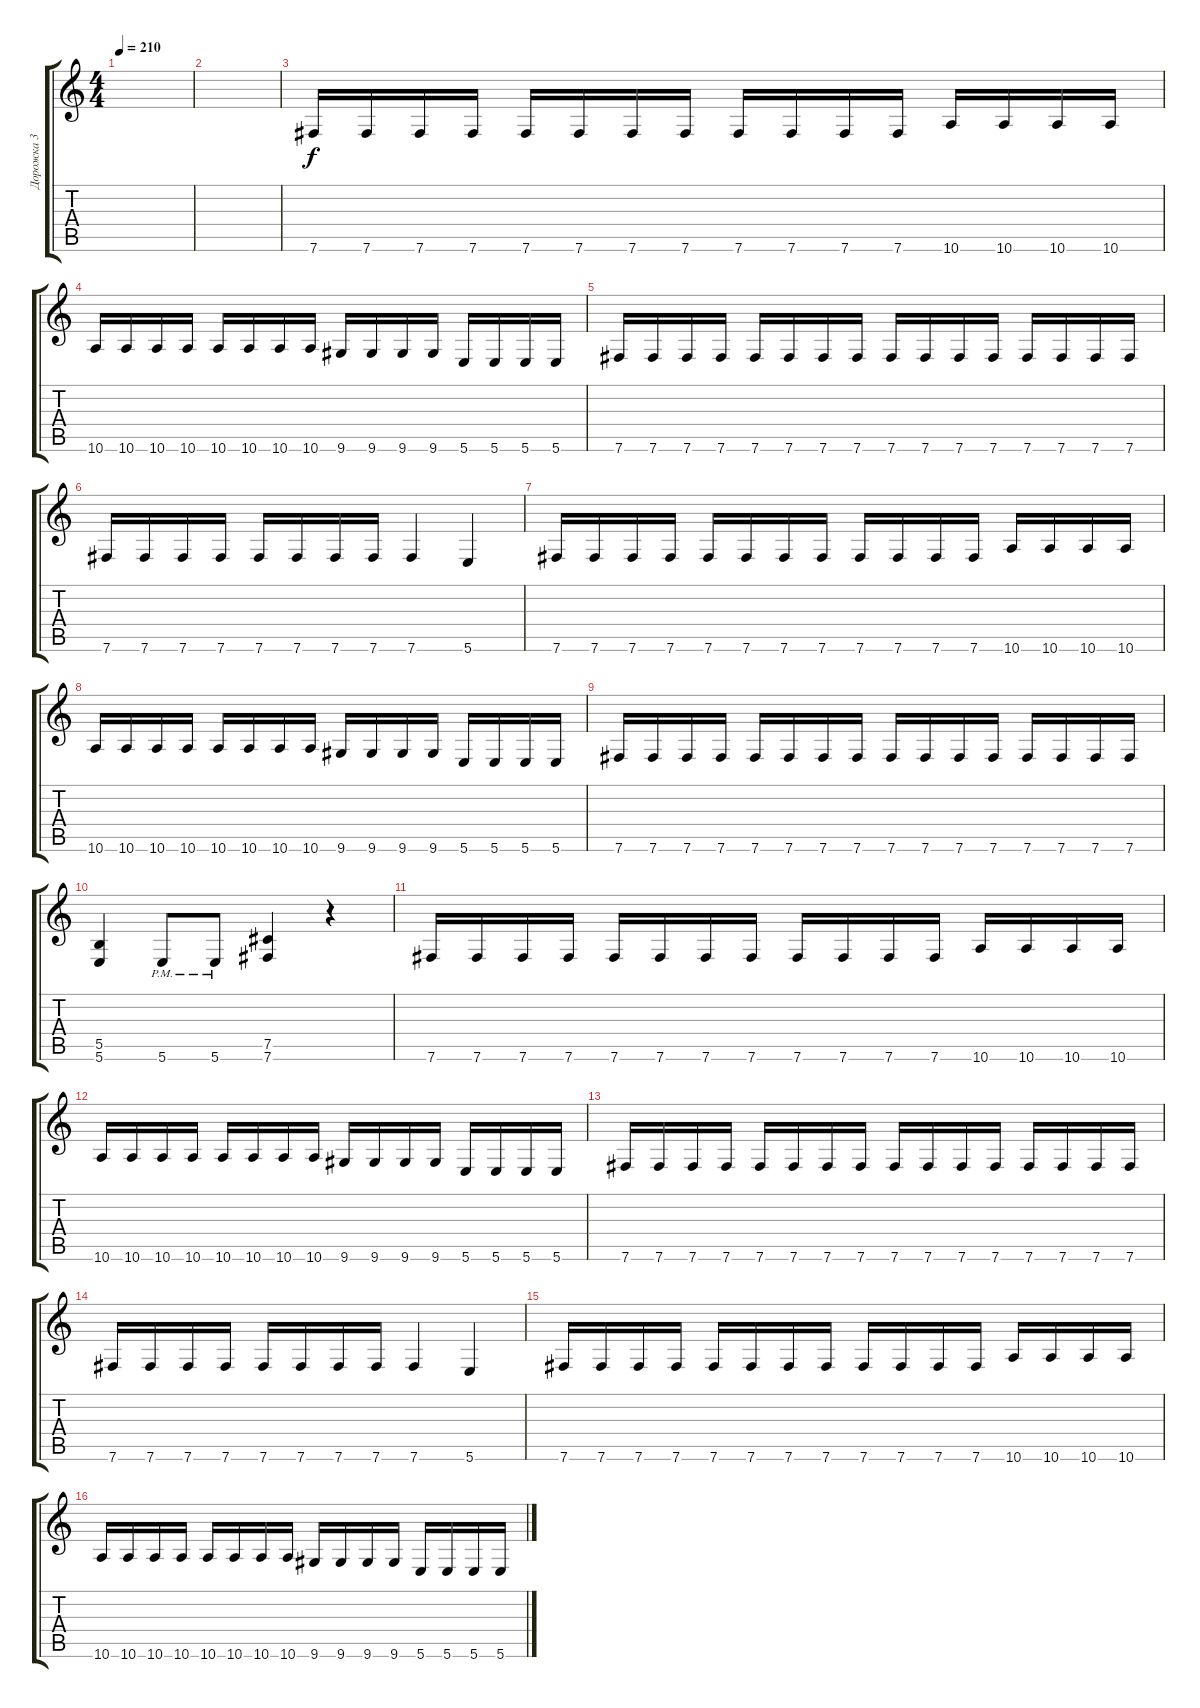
\track ("Дорожка 3" "Дорожка 3") {instrument distortionguitar}
\staff {score tabs}
\tuning (Db4 Ab3 E3 B2 Gb2 B1) {hide}
\ts (4 4)
\tempo 210
\clef g2
\ks c
|
|
7.6.16 7.6.16 7.6.16 7.6.16 7.6.16 7.6.16 7.6.16 7.6.16 7.6.16 7.6.16 7.6.16 7.6.16 10.6.16 10.6.16 10.6.16 10.6.16 |
10.6.16 10.6.16 10.6.16 10.6.16 10.6.16 10.6.16 10.6.16 10.6.16 9.6.16 9.6.16 9.6.16 9.6.16 5.6.16 5.6.16 5.6.16 5.6.16 |
7.6.16 7.6.16 7.6.16 7.6.16 7.6.16 7.6.16 7.6.16 7.6.16 7.6.16 7.6.16 7.6.16 7.6.16 7.6.16 7.6.16 7.6.16 7.6.16 |
7.6.16 7.6.16 7.6.16 7.6.16 7.6.16 7.6.16 7.6.16 7.6.16 7.6.4 5.6.4 |
7.6.16 7.6.16 7.6.16 7.6.16 7.6.16 7.6.16 7.6.16 7.6.16 7.6.16 7.6.16 7.6.16 7.6.16 10.6.16 10.6.16 10.6.16 10.6.16 |
10.6.16 10.6.16 10.6.16 10.6.16 10.6.16 10.6.16 10.6.16 10.6.16 9.6.16 9.6.16 9.6.16 9.6.16 5.6.16 5.6.16 5.6.16 5.6.16 |
7.6.16 7.6.16 7.6.16 7.6.16 7.6.16 7.6.16 7.6.16 7.6.16 7.6.16 7.6.16 7.6.16 7.6.16 7.6.16 7.6.16 7.6.16 7.6.16 |
(5.5 5.6).4 5.6{pm}.8 5.6{pm}.8 (7.5 7.6).4 r.4 |
7.6.16 7.6.16 7.6.16 7.6.16 7.6.16 7.6.16 7.6.16 7.6.16 7.6.16 7.6.16 7.6.16 7.6.16 10.6.16 10.6.16 10.6.16 10.6.16 |
10.6.16 10.6.16 10.6.16 10.6.16 10.6.16 10.6.16 10.6.16 10.6.16 9.6.16 9.6.16 9.6.16 9.6.16 5.6.16 5.6.16 5.6.16 5.6.16 |
7.6.16 7.6.16 7.6.16 7.6.16 7.6.16 7.6.16 7.6.16 7.6.16 7.6.16 7.6.16 7.6.16 7.6.16 7.6.16 7.6.16 7.6.16 7.6.16 |
7.6.16 7.6.16 7.6.16 7.6.16 7.6.16 7.6.16 7.6.16 7.6.16 7.6.4 5.6.4 |
7.6.16 7.6.16 7.6.16 7.6.16 7.6.16 7.6.16 7.6.16 7.6.16 7.6.16 7.6.16 7.6.16 7.6.16 10.6.16 10.6.16 10.6.16 10.6.16 |
10.6.16 10.6.16 10.6.16 10.6.16 10.6.16 10.6.16 10.6.16 10.6.16 9.6.16 9.6.16 9.6.16 9.6.16 5.6.16 5.6.16 5.6.16 5.6.16
